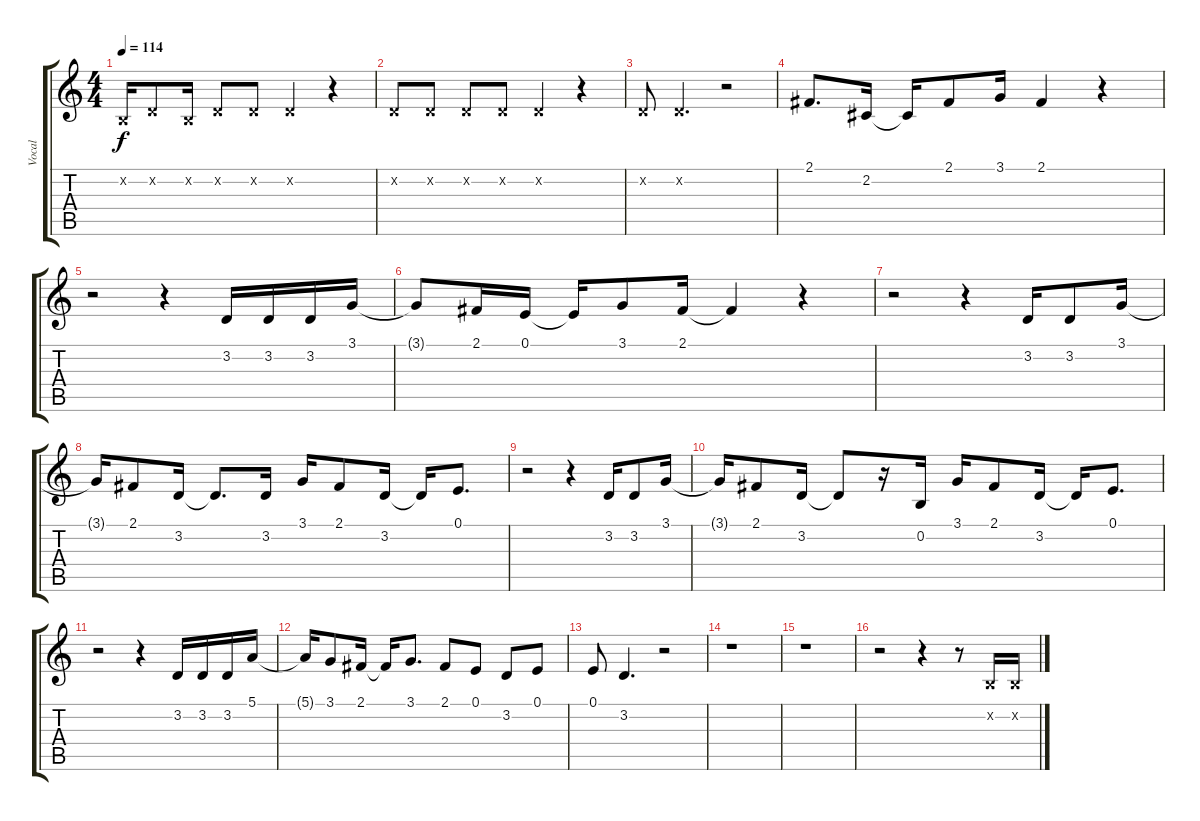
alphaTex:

\track ("Vocal" "Vocal") {instrument lead1square}
\staff {score tabs}
\tuning (E4 B3 G3 D3 A2 E2) {hide}
\ts (4 4)
\tempo 114
\clef g2
\ks c
0.2{x}.16{dy f} 3.2{x}.8 0.2{x}.16 3.2{x}.8 3.2{x}.8 3.2{x}.4 r.4 |
3.2{x}.8 3.2{x}.8 3.2{x}.8 3.2{x}.8 3.2{x}.4 r.4 |
3.2{x}.8 3.2{x}.4{d} r.2 |
2.1.8{d} 2.2.16 2.2{t}.16 2.1.8 3.1.16 2.1.4 r.4 |
r.2 r.4 3.2.16 3.2.16 3.2.16 3.1.16 |
3.1{t}.8 2.1.16 0.1.16 0.1{t}.16 3.1.8 2.1.16 2.1{t}.4 r.4 |
r.2 r.4 3.2.16 3.2.8 3.1.16 |
3.1{t}.16 2.1.8 3.2.16 3.2{t}.8{d} 3.2.16 3.1.16 2.1.8 3.2.16 3.2{t}.16 0.1.8{d} |
r.2 r.4 3.2.16 3.2.8 3.1.16 |
3.1{t}.16 2.1.8 3.2.16 3.2{t}.8 r.16 0.2.16 3.1.16 2.1.8 3.2.16 3.2{t}.16 0.1.8{d} |
r.2 r.4 3.2.16 3.2.16 3.2.16 5.1.16 |
5.1{t}.16 3.1.8 2.1.16 2.1{t}.16 3.1.8{d} 2.1.8 0.1.8 3.2.8 0.1.8 |
0.1.8 3.2.4{d} r.2 |
r.1 |
r.1 |
r.2 r.4 r.8 0.2{x}.16 0.2{x}.16
